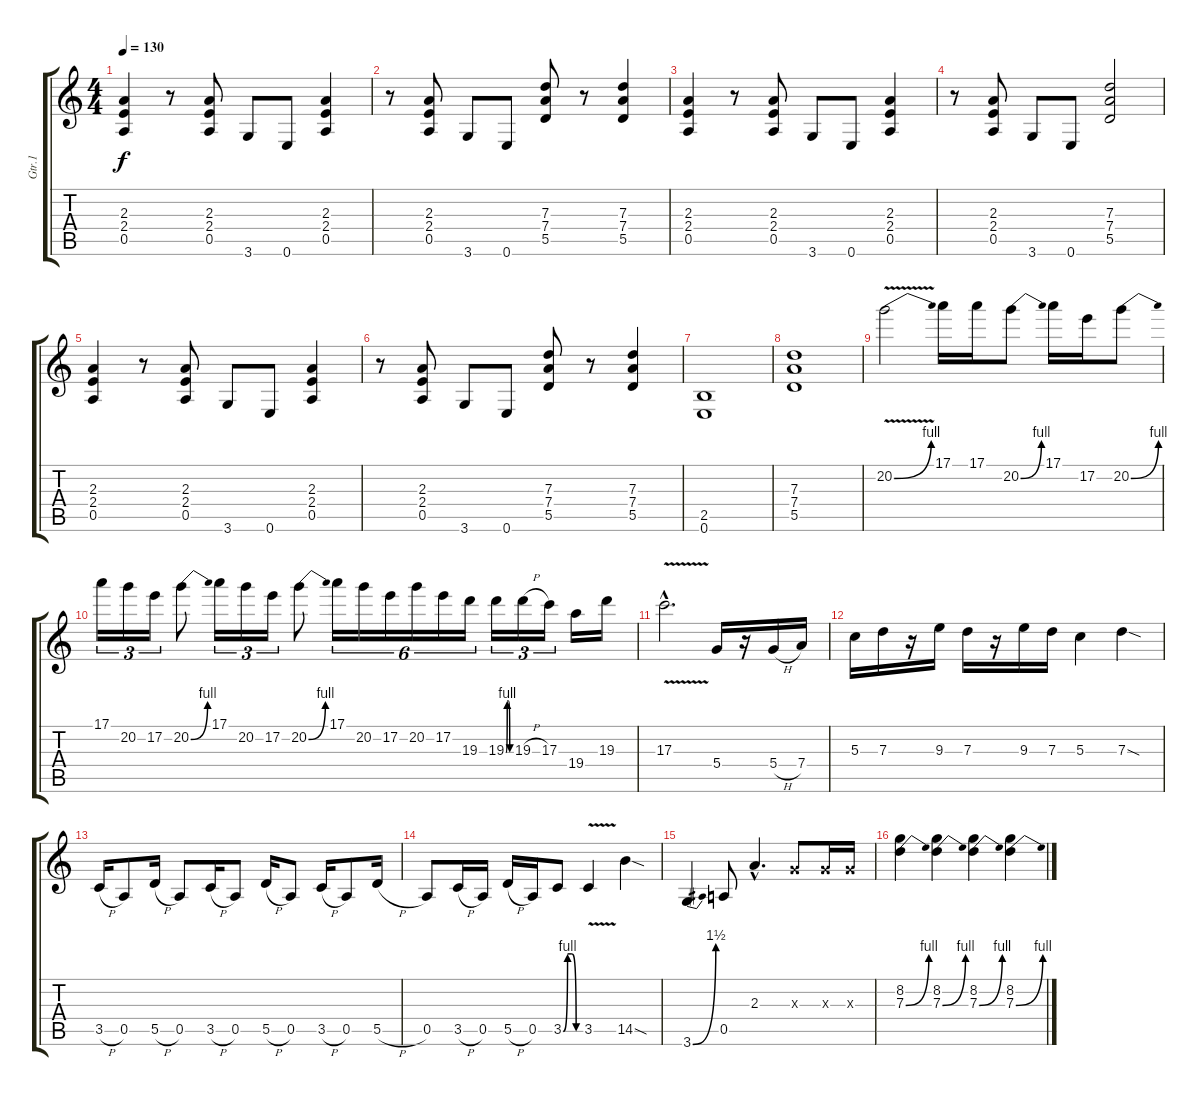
\track ("Gtr.1" "Gtr.1") {instrument distortionguitar}
\staff {score tabs}
\tuning (E4 B3 G3 D3 A2 E2) {hide}
\ts (4 4)
\tempo 130
\clef g2
\ks c
(2.3 2.4 0.5).4{dy f} r.8 (2.3 2.4 0.5).8 3.6.8 0.6.8 (2.3 2.4 0.5).4 |
r.8 (2.3 2.4 0.5).8 3.6.8 0.6.8 (7.3 7.4 5.5).8 r.8 (7.3 7.4 5.5).4 |
(2.3 2.4 0.5).4 r.8 (2.3 2.4 0.5).8 3.6.8 0.6.8 (2.3 2.4 0.5).4 |
r.8 (2.3 2.4 0.5).8 3.6.8 0.6.8 (7.3 7.4 5.5).2 |
(2.3 2.4 0.5).4 r.8 (2.3 2.4 0.5).8 3.6.8 0.6.8 (2.3 2.4 0.5).4 |
r.8 (2.3 2.4 0.5).8 3.6.8 0.6.8 (7.3 7.4 5.5).8 r.8 (7.3 7.4 5.5).4 |
(2.5 0.6).1 |
(7.3 7.4 5.5).1 |
20.2{be (bend 0 0 60 4) v}.2 17.1.16 17.1.16 20.2{be (bend 0 0 60 4)}.8 17.1.16 17.2.16 20.2{be (bend 0 0 60 4)}.8 |
17.1.16{tu (3 2)} 20.2.16{tu (3 2)} 17.2.16{tu (3 2)} 20.2{be (bend 0 0 60 4)}.8 17.1.16{tu (3 2)} 20.2.16{tu (3 2)} 17.2.16{tu (3 2)} 20.2{be (bend 0 0 60 4)}.8 17.1.16{tu (6 4)} 20.2.16{tu (6 4)} 17.2.16{tu (6 4)} 20.2.16{tu (6 4)} 17.2.16{tu (6 4)} 19.3.16{tu (6 4)} 19.3{be (custom 0 0 15 4 30 4 45 0 60 0)}.16{tu (3 2)} 19.3{h}.16{tu (3 2)} 17.3.16{tu (3 2)} 19.4.16 19.3.16 |
17.3{v hac}.2{d} 5.4.16 r.16 5.4{h}.16 7.4.16 |
5.3.16 7.3.16 r.16 9.3.16 7.3.16 r.16 9.3.16 7.3.16 5.3.4 7.3{sod}.4 |
3.5{h}.16 0.5.8 5.5{h}.16 0.5.8 3.5{h}.16 0.5.8 5.5{h}.16 0.5.8 3.5{h}.16 0.5.8 5.5{h}.16 |
0.5.8 3.5{h}.16 0.5.16 5.5{h}.16 0.5.16 3.5{be (custom 0 0 15 4 30 4 45 0 60 0)}.8 3.5{v}.4 14.5{sod}.4 |
3.6{be (bend 0 0 60 6)}.4 0.5.8 2.3{hac}.4{d} 0.3{x}.8 0.3{x}.16 0.3{x}.16 |
(8.2 7.3{be (bend 0 0 60 4)}).4 (8.2 7.3{be (bend 0 0 60 4)}).4 (8.2 7.3{be (bend 0 0 60 4)}).4 (8.2 7.3{be (bend 0 0 60 4)}).4
